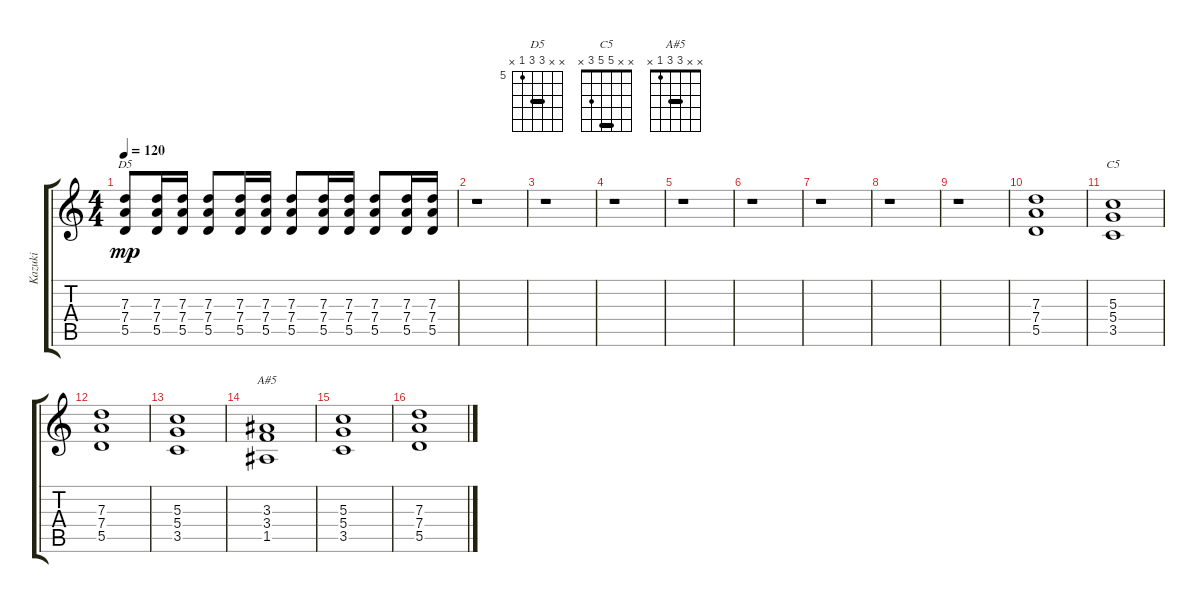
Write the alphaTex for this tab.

\track ("Kazuki" "Kazuki") {instrument distortionguitar}
\staff {score tabs}
\tuning (E4 B3 G3 D3 A2 E2) {hide}
\chord ("D5" x x 7 7 5 x) {firstfret 5 barre 7}
\chord ("C5" x x 5 5 3 x) {barre 5}
\chord ("A#5" x x 3 3 1 x) {barre 3}
\ts (4 4)
\tempo 120
\clef g2
\ks c
(7.3 7.4 5.5).8{ch "D5" dy mp} (7.3 7.4 5.5).16 (7.3 7.4 5.5).16 (7.3 7.4 5.5).8 (7.3 7.4 5.5).16 (7.3 7.4 5.5).16 (7.3 7.4 5.5).8 (7.3 7.4 5.5).16 (7.3 7.4 5.5).16 (7.3 7.4 5.5).8 (7.3 7.4 5.5).16 (7.3 7.4 5.5).16 |
r.1 |
r.1 |
r.1 |
r.1 |
r.1 |
r.1 |
r.1 |
r.1 |
(7.3 7.4 5.5).1 |
(5.3 5.4 3.5).1{ch "C5"} |
(7.3 7.4 5.5).1 |
(5.3 5.4 3.5).1 |
(3.3 3.4 1.5).1{ch "A#5"} |
(5.3 5.4 3.5).1 |
(7.3 7.4 5.5).1
